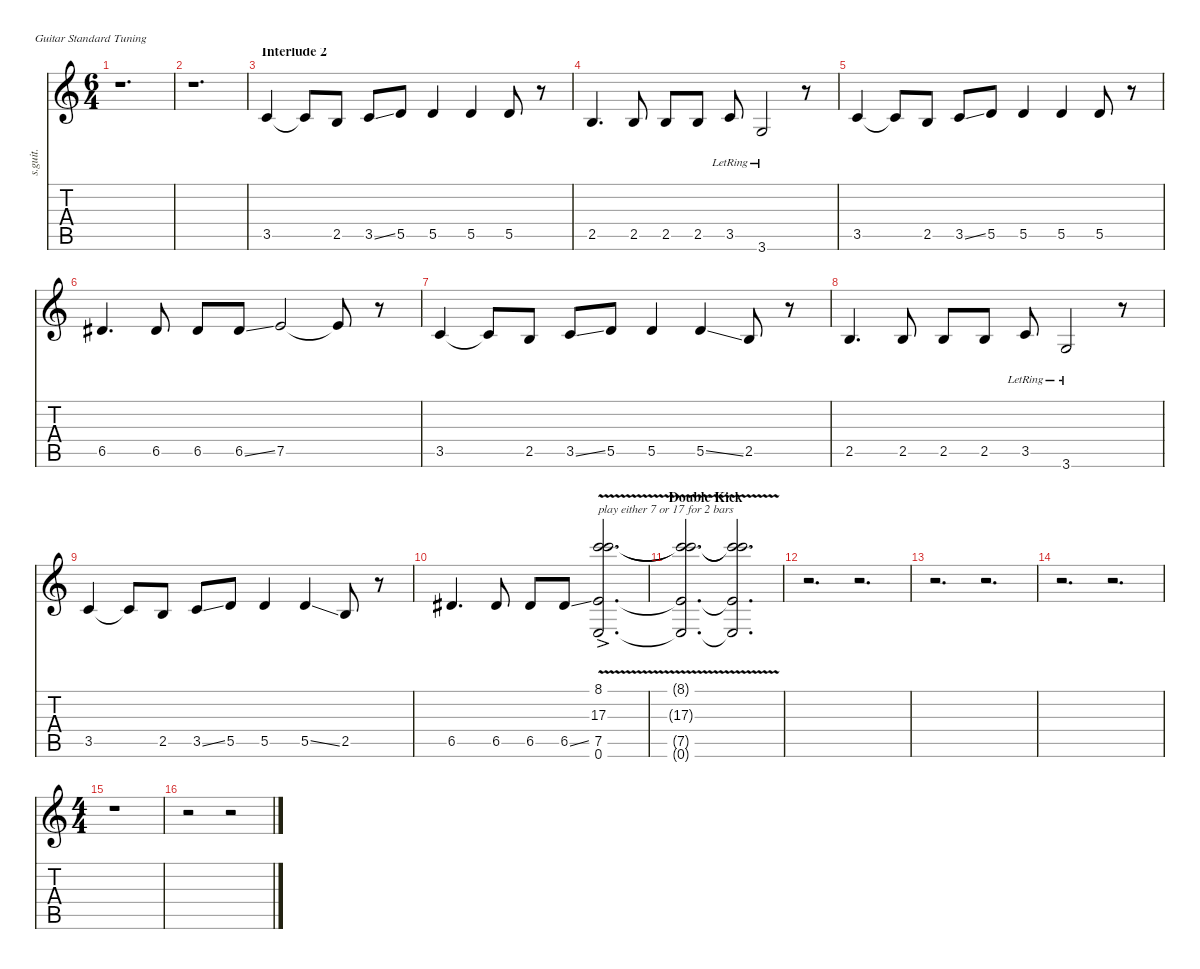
\defaultSystemsLayout 4
\hideDynamics
\bracketExtendMode nobrackets
\track ("Extra Harmony Guitar" "s.guit.") {instrument distortionguitar}
\staff {score tabs}
\tuning (E4 B3 G3 D3 A2 E2)
\ts (6 4)
\tempo (103 hide)
\clef g2
\ks c
r.1{d dy f} |
r.1{d} |
\section ("" "Interlude 2")
\tempo (108 hide)
3.5.4{lyrics (0 "") lyrics (1 "") lyrics (2 "") lyrics (3 "") lyrics (4 "")} 3.5{t}.8{lyrics (0 "") lyrics (1 "") lyrics (2 "") lyrics (3 "") lyrics (4 "")} 2.5.8{lyrics (0 "") lyrics (1 "") lyrics (2 "") lyrics (3 "") lyrics (4 "")} 3.5{ss}.8{lyrics (0 "") lyrics (1 "") lyrics (2 "") lyrics (3 "") lyrics (4 "")} 5.5.8{lyrics (0 "") lyrics (1 "") lyrics (2 "") lyrics (3 "") lyrics (4 "")} 5.5.4{lyrics (0 "") lyrics (1 "") lyrics (2 "") lyrics (3 "") lyrics (4 "")} 5.5.4{lyrics (0 "") lyrics (1 "") lyrics (2 "") lyrics (3 "") lyrics (4 "")} 5.5.8{lyrics (0 "") lyrics (1 "") lyrics (2 "") lyrics (3 "") lyrics (4 "")} r.8 |
2.5.4{d lyrics (0 "") lyrics (1 "") lyrics (2 "") lyrics (3 "") lyrics (4 "")} 2.5.8{lyrics (0 "") lyrics (1 "") lyrics (2 "") lyrics (3 "") lyrics (4 "")} 2.5.8{lyrics (0 "") lyrics (1 "") lyrics (2 "") lyrics (3 "") lyrics (4 "")} 2.5.8{lyrics (0 "") lyrics (1 "") lyrics (2 "") lyrics (3 "") lyrics (4 "")} 3.5{lr}.8{lyrics (0 "") lyrics (1 "") lyrics (2 "") lyrics (3 "") lyrics (4 "")} 3.6{lr}.2{lyrics (0 "") lyrics (1 "") lyrics (2 "") lyrics (3 "") lyrics (4 "")} r.8 |
3.5.4{lyrics (0 "") lyrics (1 "") lyrics (2 "") lyrics (3 "") lyrics (4 "")} 3.5{t}.8{lyrics (0 "") lyrics (1 "") lyrics (2 "") lyrics (3 "") lyrics (4 "")} 2.5.8{lyrics (0 "") lyrics (1 "") lyrics (2 "") lyrics (3 "") lyrics (4 "")} 3.5{ss}.8{lyrics (0 "") lyrics (1 "") lyrics (2 "") lyrics (3 "") lyrics (4 "")} 5.5.8{lyrics (0 "") lyrics (1 "") lyrics (2 "") lyrics (3 "") lyrics (4 "")} 5.5.4{lyrics (0 "") lyrics (1 "") lyrics (2 "") lyrics (3 "") lyrics (4 "")} 5.5.4{lyrics (0 "") lyrics (1 "") lyrics (2 "") lyrics (3 "") lyrics (4 "")} 5.5.8{lyrics (0 "") lyrics (1 "") lyrics (2 "") lyrics (3 "") lyrics (4 "")} r.8 |
6.5{acc #}.4{d lyrics (0 "") lyrics (1 "") lyrics (2 "") lyrics (3 "") lyrics (4 "")} 6.5{acc #}.8{lyrics (0 "") lyrics (1 "") lyrics (2 "") lyrics (3 "") lyrics (4 "")} 6.5{acc #}.8{lyrics (0 "") lyrics (1 "") lyrics (2 "") lyrics (3 "") lyrics (4 "")} 6.5{ss acc #}.8{lyrics (0 "") lyrics (1 "") lyrics (2 "") lyrics (3 "") lyrics (4 "")} 7.5.2{lyrics (0 "") lyrics (1 "") lyrics (2 "") lyrics (3 "") lyrics (4 "")} 7.5{t}.8{lyrics (0 "") lyrics (1 "") lyrics (2 "") lyrics (3 "") lyrics (4 "")} r.8 |
3.5.4{lyrics (0 "") lyrics (1 "") lyrics (2 "") lyrics (3 "") lyrics (4 "")} 3.5{t}.8{lyrics (0 "") lyrics (1 "") lyrics (2 "") lyrics (3 "") lyrics (4 "")} 2.5.8{lyrics (0 "") lyrics (1 "") lyrics (2 "") lyrics (3 "") lyrics (4 "")} 3.5{ss}.8{lyrics (0 "") lyrics (1 "") lyrics (2 "") lyrics (3 "") lyrics (4 "")} 5.5.8{lyrics (0 "") lyrics (1 "") lyrics (2 "") lyrics (3 "") lyrics (4 "")} 5.5.4{lyrics (0 "") lyrics (1 "") lyrics (2 "") lyrics (3 "") lyrics (4 "")} 5.5{ss}.4{lyrics (0 "") lyrics (1 "") lyrics (2 "") lyrics (3 "") lyrics (4 "")} 2.5.8{lyrics (0 "") lyrics (1 "") lyrics (2 "") lyrics (3 "") lyrics (4 "")} r.8 |
2.5.4{d lyrics (0 "") lyrics (1 "") lyrics (2 "") lyrics (3 "") lyrics (4 "")} 2.5.8{lyrics (0 "") lyrics (1 "") lyrics (2 "") lyrics (3 "") lyrics (4 "")} 2.5.8{lyrics (0 "") lyrics (1 "") lyrics (2 "") lyrics (3 "") lyrics (4 "")} 2.5.8{lyrics (0 "") lyrics (1 "") lyrics (2 "") lyrics (3 "") lyrics (4 "")} 3.5{lr}.8{lyrics (0 "") lyrics (1 "") lyrics (2 "") lyrics (3 "") lyrics (4 "")} 3.6{lr}.2{lyrics (0 "") lyrics (1 "") lyrics (2 "") lyrics (3 "") lyrics (4 "")} r.8 |
3.5.4{lyrics (0 "") lyrics (1 "") lyrics (2 "") lyrics (3 "") lyrics (4 "")} 3.5{t}.8{lyrics (0 "") lyrics (1 "") lyrics (2 "") lyrics (3 "") lyrics (4 "")} 2.5.8{lyrics (0 "") lyrics (1 "") lyrics (2 "") lyrics (3 "") lyrics (4 "")} 3.5{ss}.8{lyrics (0 "") lyrics (1 "") lyrics (2 "") lyrics (3 "") lyrics (4 "")} 5.5.8{lyrics (0 "") lyrics (1 "") lyrics (2 "") lyrics (3 "") lyrics (4 "")} 5.5.4{lyrics (0 "") lyrics (1 "") lyrics (2 "") lyrics (3 "") lyrics (4 "")} 5.5{ss}.4{lyrics (0 "") lyrics (1 "") lyrics (2 "") lyrics (3 "") lyrics (4 "")} 2.5.8{lyrics (0 "") lyrics (1 "") lyrics (2 "") lyrics (3 "") lyrics (4 "")} r.8 |
6.5{acc #}.4{d lyrics (0 "") lyrics (1 "") lyrics (2 "") lyrics (3 "") lyrics (4 "")} 6.5{acc #}.8{lyrics (0 "") lyrics (1 "") lyrics (2 "") lyrics (3 "") lyrics (4 "")} 6.5{acc #}.8{lyrics (0 "") lyrics (1 "") lyrics (2 "") lyrics (3 "") lyrics (4 "")} 6.5{ss acc #}.8{lyrics (0 "") lyrics (1 "") lyrics (2 "") lyrics (3 "") lyrics (4 "")} (8.1{ac} 17.3{v ac} 7.5 0.6{v}).2{d txt "play either 7 or 17 for 2 bars" lyrics (0 "") lyrics (1 "") lyrics (2 "") lyrics (3 "") lyrics (4 "") dy fff} |
\section ("" "Double Kick")
(8.1{t} 17.3{v t} 7.5{t} 0.6{v t}).2{d lyrics (0 "") lyrics (1 "") lyrics (2 "") lyrics (3 "") lyrics (4 "")} (8.1{t} 17.3{v t} 7.5{t} 0.6{v t}).2{d lyrics (0 "") lyrics (1 "") lyrics (2 "") lyrics (3 "") lyrics (4 "")} |
r.2{d} r.2{d} |
r.2{d} r.2{d} |
r.2{d} r.2{d} |
\ts (4 4)
\beaming (8 2 2 2 2)
r.1 |
r.2 r.2
